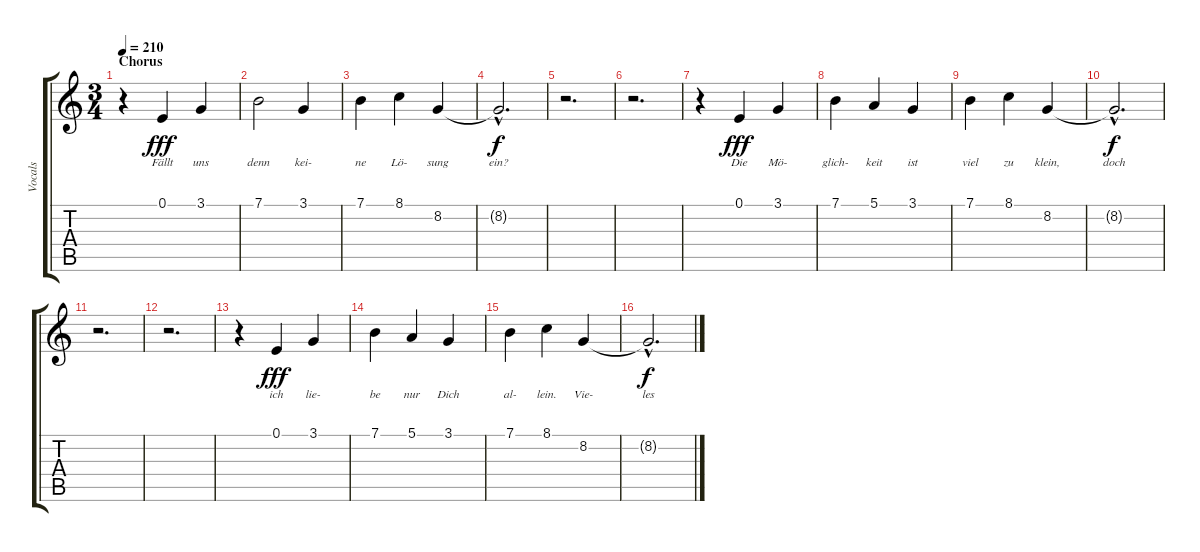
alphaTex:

\track ("Vocals" "Vocals") {instrument sopranosax}
\staff {score tabs}
\tuning (E4 B3 G3 D3 A2 E2) {hide}
\ts (3 4)
\section ("" "Chorus")
\tempo 210
\clef g2
\ks c
r.4{dy f} 0.1.4{lyrics (0 "Fällt") lyrics (1 "") lyrics (2 "") lyrics (3 "") lyrics (4 "") dy fff} 3.1.4{lyrics (0 "uns") lyrics (1 "") lyrics (2 "") lyrics (3 "") lyrics (4 "")} |
7.1.2{lyrics (0 "denn") lyrics (1 "") lyrics (2 "") lyrics (3 "") lyrics (4 "")} 3.1.4{lyrics (0 "kei-") lyrics (1 "") lyrics (2 "") lyrics (3 "") lyrics (4 "")} |
7.1.4{lyrics (0 "ne") lyrics (1 "") lyrics (2 "") lyrics (3 "") lyrics (4 "")} 8.1.4{lyrics (0 "Lö-") lyrics (1 "") lyrics (2 "") lyrics (3 "") lyrics (4 "")} 8.2.4{lyrics (0 "sung") lyrics (1 "") lyrics (2 "") lyrics (3 "") lyrics (4 "")} |
8.2{hac t}.2{d lyrics (0 "ein?") lyrics (1 "") lyrics (2 "") lyrics (3 "") lyrics (4 "") dy f} |
r.2{d} |
r.2{d} |
r.4 0.1.4{lyrics (0 "Die") lyrics (1 "") lyrics (2 "") lyrics (3 "") lyrics (4 "") dy fff} 3.1.4{lyrics (0 "Mö-") lyrics (1 "") lyrics (2 "") lyrics (3 "") lyrics (4 "")} |
7.1.4{lyrics (0 "glich-") lyrics (1 "") lyrics (2 "") lyrics (3 "") lyrics (4 "")} 5.1.4{lyrics (0 "keit") lyrics (1 "") lyrics (2 "") lyrics (3 "") lyrics (4 "")} 3.1.4{lyrics (0 "ist") lyrics (1 "") lyrics (2 "") lyrics (3 "") lyrics (4 "")} |
7.1.4{lyrics (0 "viel") lyrics (1 "") lyrics (2 "") lyrics (3 "") lyrics (4 "")} 8.1.4{lyrics (0 "zu") lyrics (1 "") lyrics (2 "") lyrics (3 "") lyrics (4 "")} 8.2.4{lyrics (0 "klein,") lyrics (1 "") lyrics (2 "") lyrics (3 "") lyrics (4 "")} |
8.2{hac t}.2{d lyrics (0 "doch") lyrics (1 "") lyrics (2 "") lyrics (3 "") lyrics (4 "") dy f} |
r.2{d} |
r.2{d} |
r.4 0.1.4{lyrics (0 "ich") lyrics (1 "") lyrics (2 "") lyrics (3 "") lyrics (4 "") dy fff} 3.1.4{lyrics (0 "lie-") lyrics (1 "") lyrics (2 "") lyrics (3 "") lyrics (4 "")} |
7.1.4{lyrics (0 "be") lyrics (1 "") lyrics (2 "") lyrics (3 "") lyrics (4 "")} 5.1.4{lyrics (0 "nur") lyrics (1 "") lyrics (2 "") lyrics (3 "") lyrics (4 "")} 3.1.4{lyrics (0 "Dich") lyrics (1 "") lyrics (2 "") lyrics (3 "") lyrics (4 "")} |
7.1.4{lyrics (0 "al-") lyrics (1 "") lyrics (2 "") lyrics (3 "") lyrics (4 "")} 8.1.4{lyrics (0 "lein.") lyrics (1 "") lyrics (2 "") lyrics (3 "") lyrics (4 "")} 8.2.4{lyrics (0 "Vie-") lyrics (1 "") lyrics (2 "") lyrics (3 "") lyrics (4 "")} |
8.2{hac t}.2{d lyrics (0 "les") lyrics (1 "") lyrics (2 "") lyrics (3 "") lyrics (4 "") dy f}
